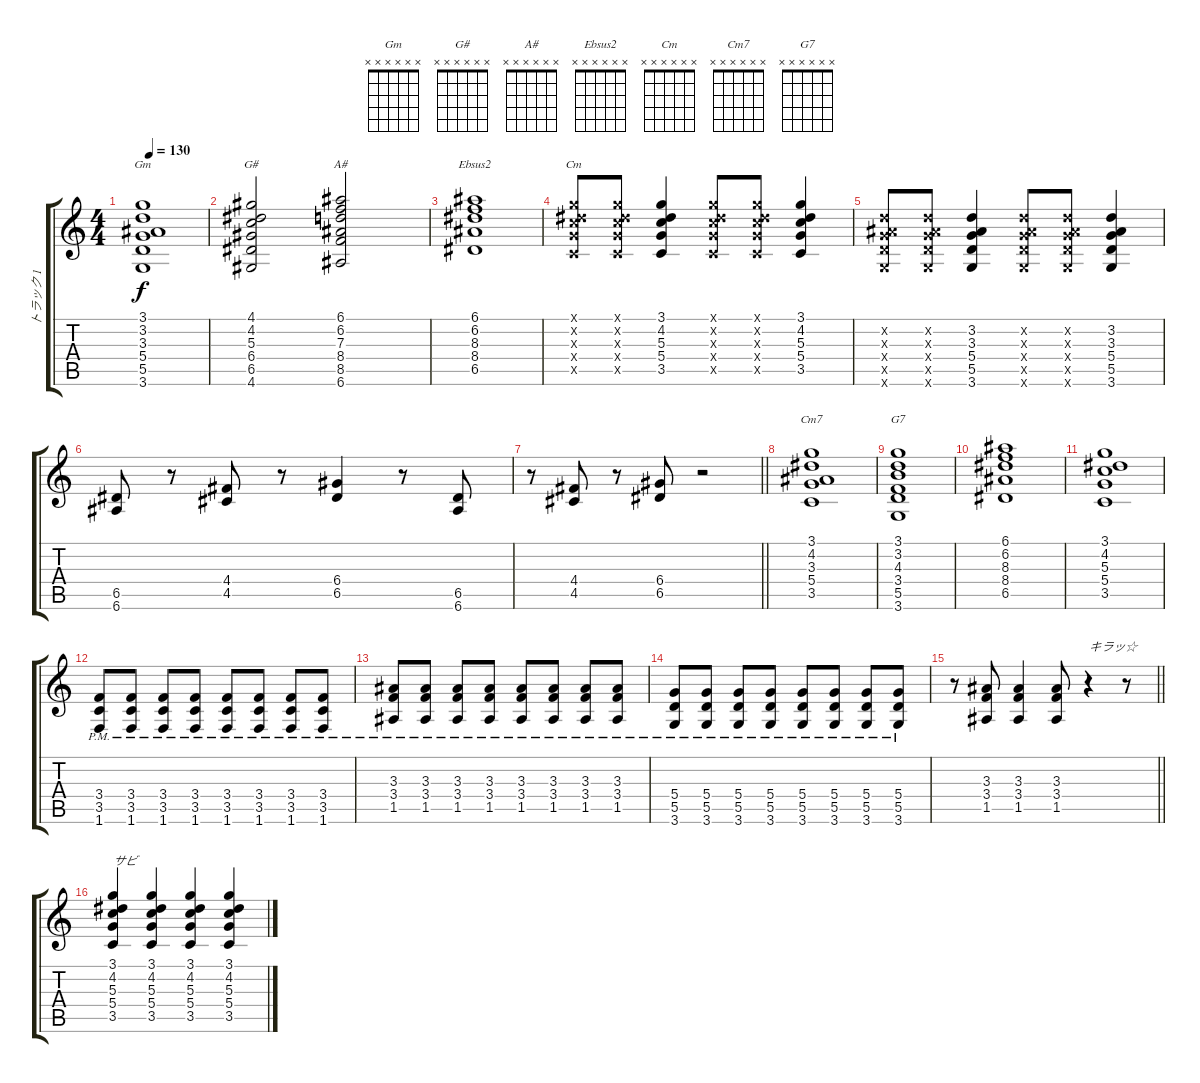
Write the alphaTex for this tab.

\track ("トラック 1" "トラック 1") {instrument overdrivenguitar}
\staff {score tabs}
\tuning (E4 B3 G3 D3 A2 E2) {hide}
\chord ("Gm" x x x x x x)
\chord ("G#" x x x x x x)
\chord ("A#" x x x x x x)
\chord ("Ebsus2" x x x x x x)
\chord ("Cm" x x x x x x)
\chord ("Cm7" x x x x x x)
\chord ("G7" x x x x x x)
\ts (4 4)
\tempo 130
\clef g2
\ks c
(3.1 3.2 3.3 5.4 5.5 3.6).1{ch "Gm" dy f} |
(4.1 4.2 5.3 6.4 6.5 4.6).2{ch "G#"} (6.1 6.2 7.3 8.4 8.5 6.6).2{ch "A#"} |
(6.1 6.2 8.3 8.4 6.5).1{ch "Ebsus2"} |
(3.1{x} 4.2{x} 5.3{x} 5.4{x} 3.5{x}).8{ch "Cm"} (3.1{x} 4.2{x} 5.3{x} 5.4{x} 3.5{x}).8 (3.1 4.2 5.3 5.4 3.5).4 (3.1{x} 4.2{x} 5.3{x} 5.4{x} 3.5{x}).8 (3.1{x} 4.2{x} 5.3{x} 5.4{x} 3.5{x}).8 (3.1 4.2 5.3 5.4 3.5).4 |
(3.2{x} 3.3{x} 5.4{x} 5.5{x} 3.6{x}).8 (3.2{x} 3.3{x} 5.4{x} 5.5{x} 3.6{x}).8 (3.2 3.3 5.4 5.5 3.6).4 (3.2{x} 3.3{x} 5.4{x} 5.5{x} 3.6{x}).8 (3.2{x} 3.3{x} 5.4{x} 5.5{x} 3.6{x}).8 (3.2 3.3 5.4 5.5 3.6).4 |
(6.5 6.6).8 r.8 (4.4 4.5).8 r.8 (6.4 6.5).4 r.8 (6.5 6.6).8 |
\barLineRight lightlight
r.8 (4.4 4.5).8 r.8 (6.4 6.5).8 r.2 |
(3.1 4.2 3.3 5.4 3.5).1{ch "Cm7"} |
(3.1 3.2 4.3 3.4 5.5 3.6).1{ch "G7"} |
(6.1 6.2 8.3 8.4 6.5).1 |
(3.1 4.2 5.3 5.4 3.5).1 |
(3.4{pm} 3.5{pm} 1.6{pm}).8 (3.4{pm} 3.5{pm} 1.6{pm}).8 (3.4{pm} 3.5{pm} 1.6{pm}).8 (3.4{pm} 3.5{pm} 1.6{pm}).8 (3.4{pm} 3.5{pm} 1.6{pm}).8 (3.4{pm} 3.5{pm} 1.6{pm}).8 (3.4{pm} 3.5{pm} 1.6{pm}).8 (3.4{pm} 3.5{pm} 1.6{pm}).8 |
(3.3{pm} 3.4{pm} 1.5{pm}).8 (3.3{pm} 3.4{pm} 1.5{pm}).8 (3.3{pm} 3.4{pm} 1.5{pm}).8 (3.3{pm} 3.4{pm} 1.5{pm}).8 (3.3{pm} 3.4{pm} 1.5{pm}).8 (3.3{pm} 3.4{pm} 1.5{pm}).8 (3.3{pm} 3.4{pm} 1.5{pm}).8 (3.3{pm} 3.4{pm} 1.5{pm}).8 |
(5.4{pm} 5.5{pm} 3.6{pm}).8 (5.4{pm} 5.5{pm} 3.6{pm}).8 (5.4{pm} 5.5{pm} 3.6{pm}).8 (5.4{pm} 5.5{pm} 3.6{pm}).8 (5.4{pm} 5.5{pm} 3.6{pm}).8 (5.4{pm} 5.5{pm} 3.6{pm}).8 (5.4{pm} 5.5{pm} 3.6{pm}).8 (5.4{pm} 5.5{pm} 3.6{pm}).8 |
\barLineRight lightlight
r.8 (3.3 3.4 1.5).8 (3.3 3.4 1.5).4 (3.3 3.4 1.5).8 r.4{txt "キラッ☆"} r.8 |
(3.1 4.2 5.3 5.4 3.5).4{txt "サビ"} (3.1 4.2 5.3 5.4 3.5).4 (3.1 4.2 5.3 5.4 3.5).4 (3.1 4.2 5.3 5.4 3.5).4
